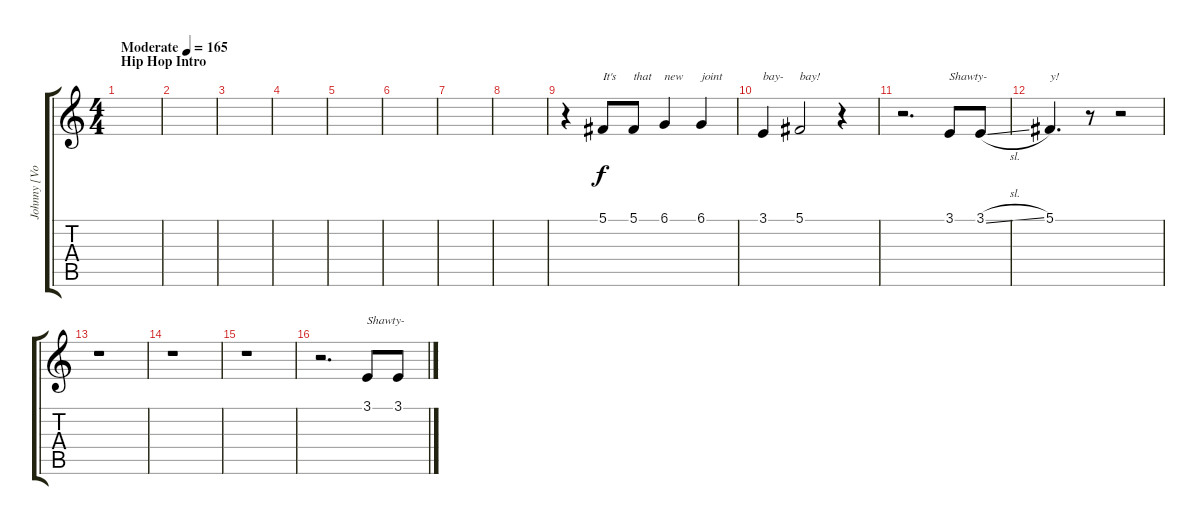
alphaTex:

\track ("Johnny [Vox]" "Johnny [Vo") {instrument lead2sawtooth}
\staff {score tabs}
\tuning (Db4 Ab3 E3 B2 Gb2 B1) {hide}
\ts (4 4)
\section ("" "Hip Hop Intro")
\tempo (165 "Moderate")
\clef g2
\ks c
|
|
|
|
|
|
|
|
r.4{volume 11} 5.1.8{txt "It's"} 5.1.8{txt "that"} 6.1.4{txt "new"} 6.1.4{txt "joint"} |
3.1.4{txt "bay-"} 5.1.2{txt "bay!"} r.4 |
r.2{d} 3.1.8{txt "Shawty-" volume 15} 3.1{sl}.8 |
5.1.4{d txt "y!"} r.8 r.2 |
r.1 |
r.1 |
r.1 |
r.2{d} 3.1.8{txt "Shawty-"} 3.1{sl}.8
